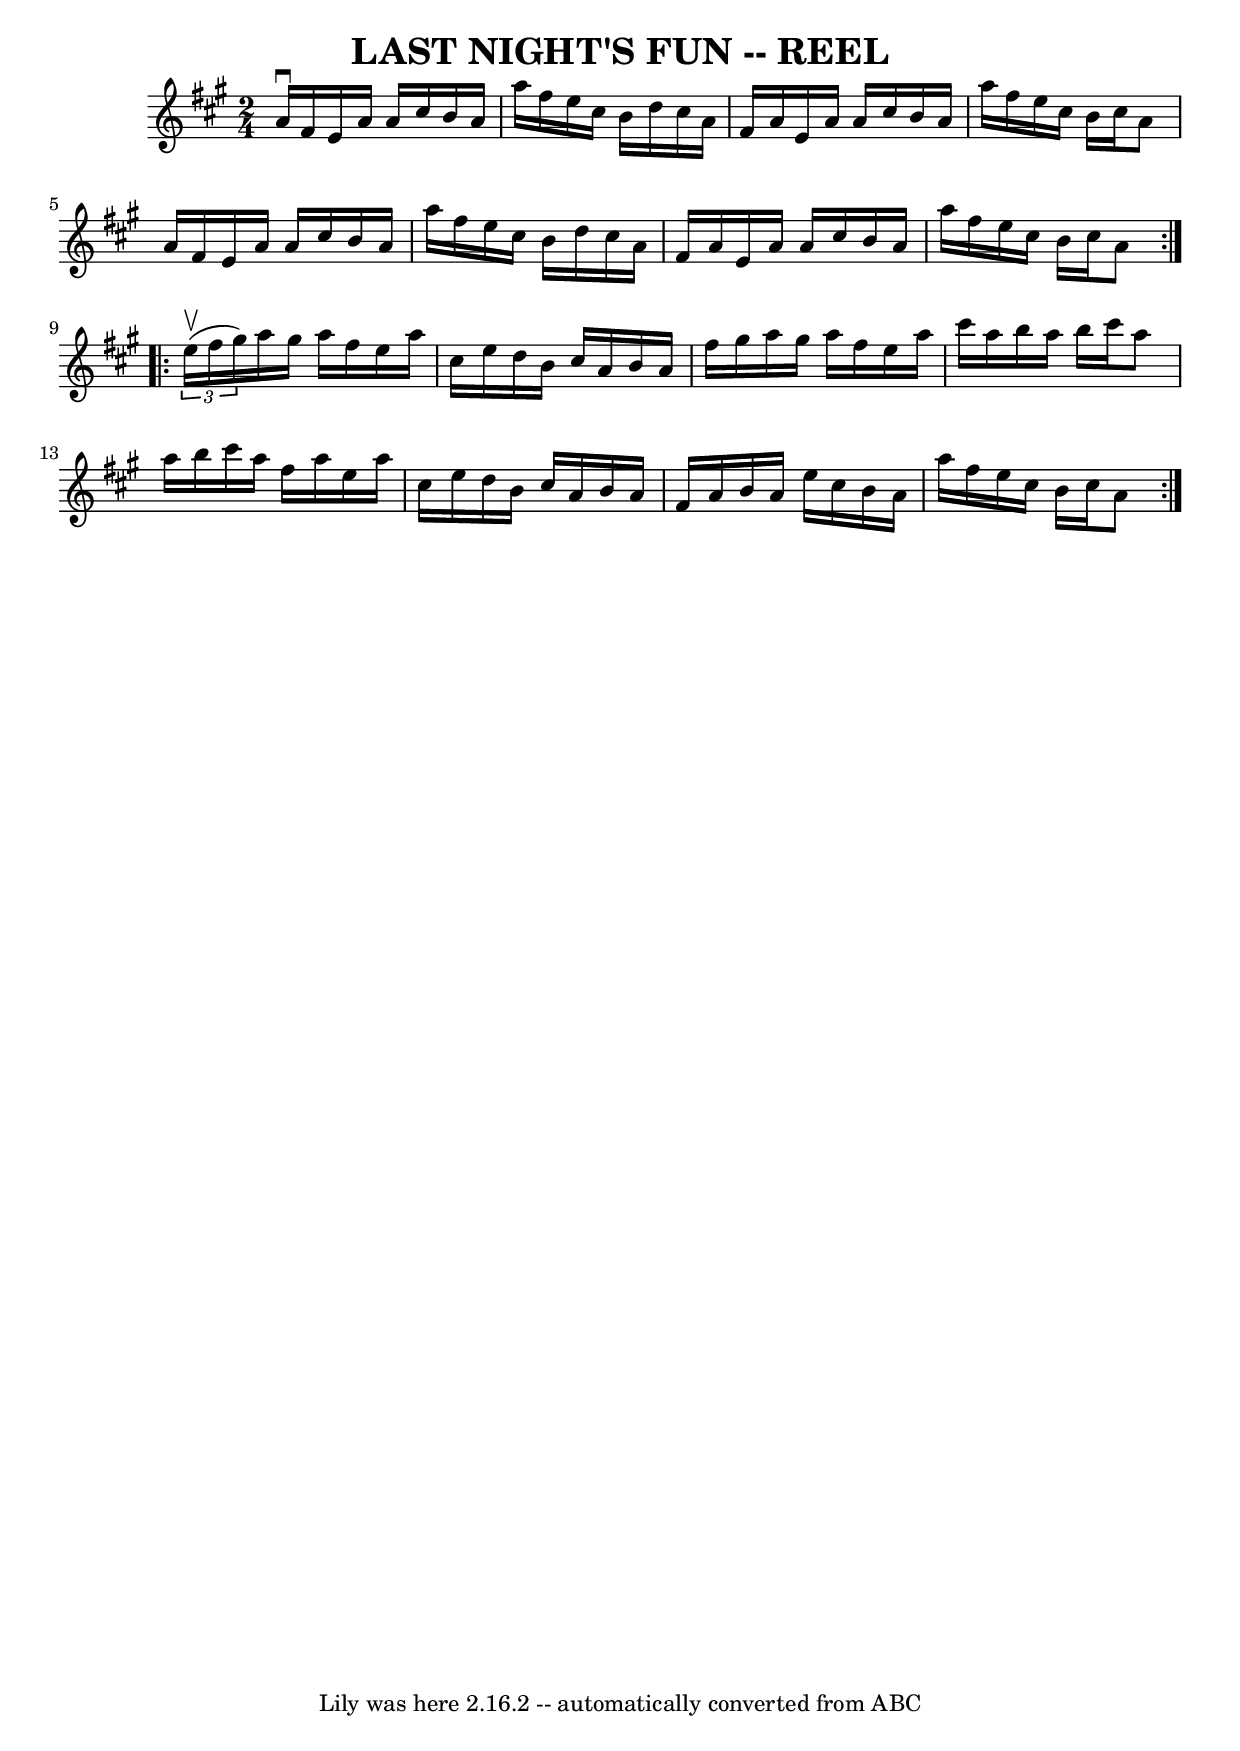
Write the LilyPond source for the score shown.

\version "2.16.2"
\include "Mammoth.ily"
\header {
  %% book = "Ryan's Mammoth Collection of Fiddle Tunes"
  crossRefNumber = "1"
  footnotes = ""
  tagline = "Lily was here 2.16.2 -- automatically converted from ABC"
  title = "LAST NIGHT'S FUN -- REEL"

}
voicedefault =  {



  \repeat volta 2 {

    \time 2/4 
    \key a \major
 a'16^\downbow fis'16        |
    e'16    
    a'16 a'16 cis''16 b'16 a'16 a''16 fis''16    |
    e''16 
    cis''16 b'16 d''16 cis''16 a'16 fis'16 a'16    |
    
    e'16 a'16 a'16 cis''16 b'16 a'16 a''16 fis''16    |
    
    e''16 cis''16 b'16 cis''16 a'8 a'16 fis'16        |
    
    e'16 a'16 a'16 cis''16 b'16 a'16 a''16 fis''16    
    |
    e''16 cis''16 b'16 d''16 cis''16 a'16 fis'16    
    a'16    |
    e'16 a'16 a'16 cis''16 b'16 a'16 a''16    
    fis''16    |
    e''16 cis''16 b'16 cis''16 a'8    
  }     

  \repeat volta 2 {
    \times 2/3 { e''16 (^\upbow fis''16 gis''16) 
	       }    
    |
    a''16 gis''16 a''16 fis''16 e''16 a''16 cis''16 
    e''16    |
    d''16 b'16 cis''16 a'16 b'16 a'16    
    fis''16 gis''16    |
    a''16 gis''16 a''16 fis''16 e''16  
    a''16 cis'''16 a''16    |
    b''16 a''16 b''16 cis'''16  
    a''8 a''16 b''16        |
    cis'''16 a''16 fis''16    
    a''16 e''16 a''16 cis''16 e''16    |
    d''16 b'16    
    cis''16 a'16 b'16 a'16 fis'16 a'16    |
    b'16 a'16    
    e''16 cis''16 b'16 a'16 a''16 fis''16    |
    e''16    
    cis''16 b'16 cis''16 a'8    
  }   

}

\score{
  <<

    \context Staff="default"
    {
      \voicedefault 
      
    }

  >>
  \layout {
    
  }
  \midi {
  }

}
